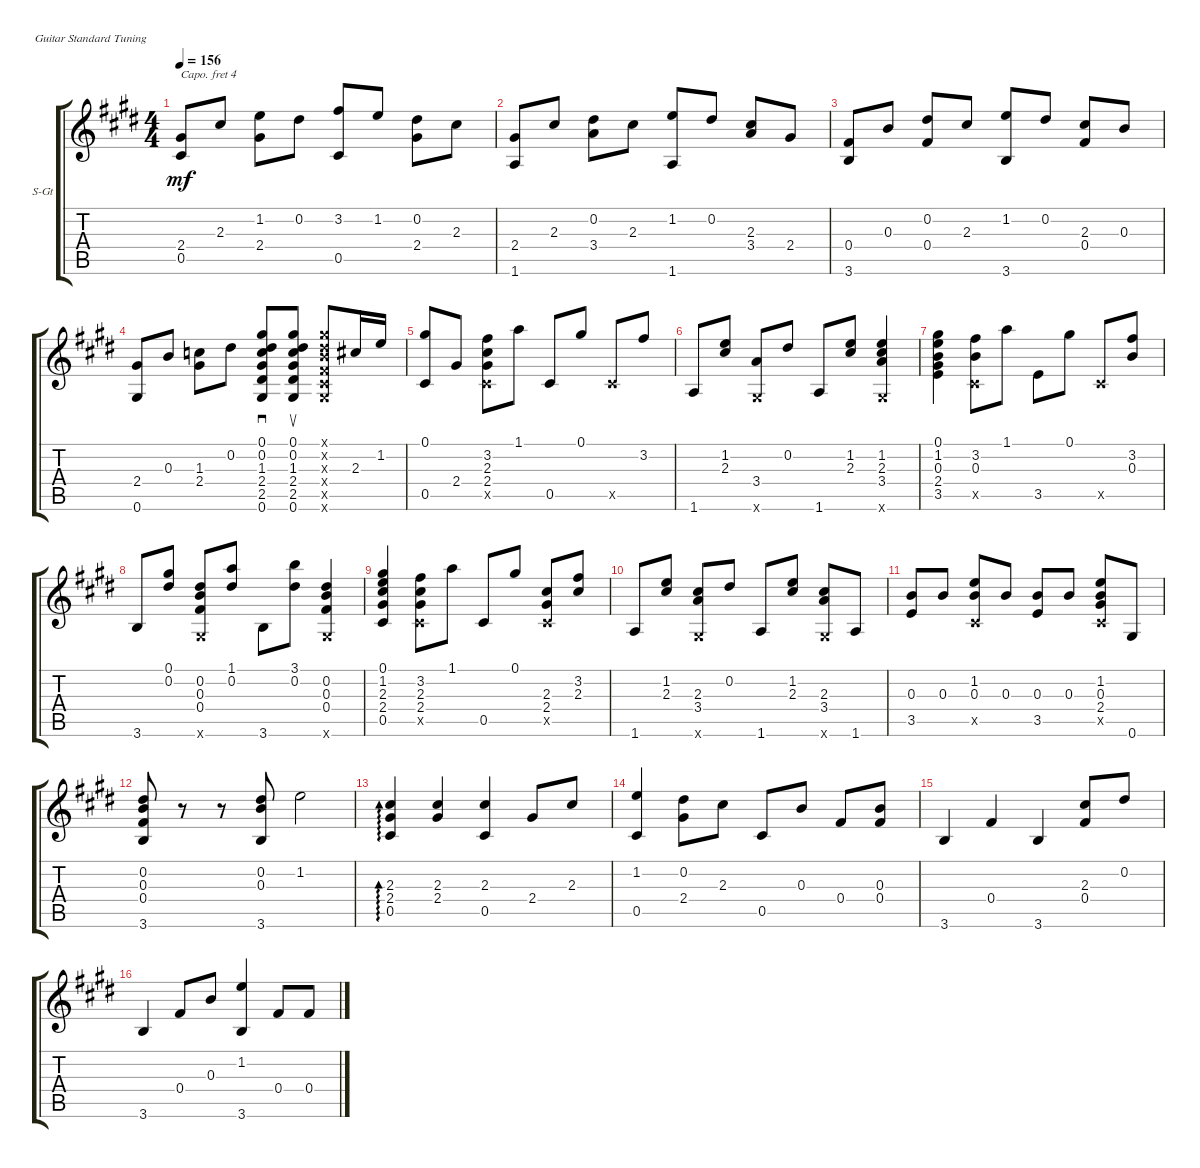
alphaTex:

\defaultSystemsLayout 4
\bracketExtendMode groupsimilarinstruments
\firstSystemTrackNameOrientation horizontal
\otherSystemsTrackNameOrientation horizontal
\track ("Steel Guitar" "S-Gt") {instrument acousticguitarsteel}
\staff {score tabs}
\capo 4
\tuning (E4 B3 G3 D3 A2 E2)
\ts (4 4)
\tempo 156
\clef g2
\ks c#minor
(0.5 2.4).8{dy mf instrument acousticguitarsteel} 2.3.8 (1.2 2.4).8 0.2.8 (3.2 0.5).8 1.2.8 (0.2 2.4).8 2.3.8 |
(1.6 2.4).8 2.3.8 (3.4 0.2).8 2.3.8 (1.2 1.6).8 0.2.8 (2.3 3.4).8 2.4.8 |
(3.6 0.4).8 0.3.8 (0.4 0.2).8 2.3.8 (1.2 3.6).8 0.2.8 (2.3 0.4).8 0.3.8 |
(0.6 2.4).8 0.3.8 (1.3 2.4).8 0.2.8 (0.2 0.1 1.3 2.4 2.5 0.6).8{sd} (0.6 2.5 2.4 1.3 0.2 0.1).8{su} (0.1{x} 0.2{x} 0.3{x} 0.4{x} 0.5{x} 0.6{x}).8 2.3.16 1.2.16 |
(0.5 0.1).8 2.4.8 (0.5{x} 2.4 2.3 3.2).8 1.1.8 0.5.8 0.1.8 0.5{x}.8 3.2.8 |
1.6.8 (1.2 2.3).8 (3.4 0.6{x}).8 0.2.8 1.6.8 (1.2 2.3).8 (2.3 1.2 3.4 0.6{x}).4 |
(3.5 2.4 0.3 1.2 0.1).4 (3.2 0.3 0.5{x}).8 1.1.8 3.5.8 0.1.8 0.5{x}.8 (3.2 0.3).8 |
3.6.8 (0.1 0.2).8 (0.2 0.3 0.4 0.6{x}).8 (1.1 0.2).8 3.6.8 (3.1 0.2).8 (0.2 0.3 0.4 0.6{x}).4 |
(0.1 1.2 2.3 2.4 0.5).4 (0.5{x} 2.4 2.3 3.2).8 1.1.8 0.5.8 0.1.8 (0.5{x} 2.4 2.3).8 (2.3 3.2).8 |
1.6.8 (1.2 2.3).8 (2.3 3.4 0.6{x}).8 0.2.8 1.6.8 (1.2 2.3).8 (2.3 3.4 0.6{x}).8 1.6.8 |
(3.5 0.3).8 0.3.8 (0.3 1.2 0.5{x}).8 0.3.8 (0.3 3.5).8 0.3.8 (0.3 1.2 2.4 0.5{x}).8 0.6.8 |
(3.6 0.4 0.3 0.2).8 r.8 r.8 (0.2 0.3 3.6).8 1.2.2 |
(0.5 2.4 2.3).4{ad 0} (2.3 2.4).4 (2.3 0.5).4 2.4.8 2.3.8 |
(1.2 0.5).4 (0.2 2.4).8 2.3.8 0.5.8 0.3.8 0.4.8 (0.4 0.3).8 |
3.6.4 0.4.4 3.6.4 (0.4 2.3).8 0.2.8 |
3.6.4 0.4.8 0.3.8 (1.2 3.6).4 0.4.8 0.4.8
